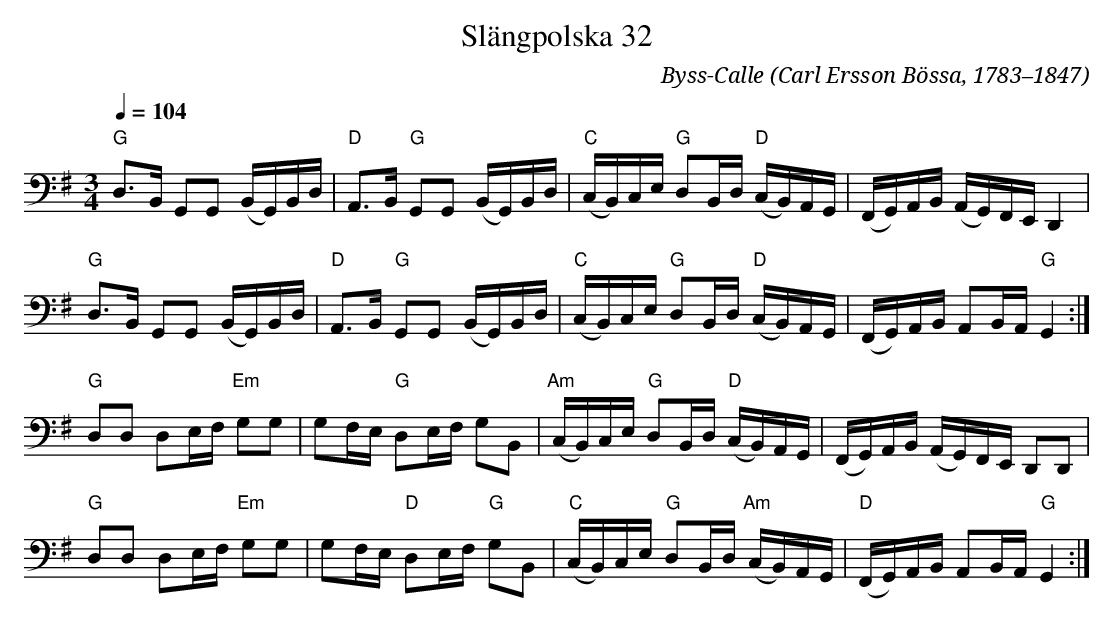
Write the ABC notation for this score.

X:1
T: Sl\"angpolska 32
C: Byss-Calle (Carl Ersson B\"ossa, 1783–1847)
Q: 1/4=104
M: 3/4
L: 1/8
K: G clef=bass middle=d
"G" d>B GG (B/G/)B/d/ | "D"A>B "G"GG (B/G/)B/d/ |\
 "C"(c/B/)c/e/ "G"dB/d/ "D"(c/B/)A/G/ | (F/G/)A/B/ (A/G/)F/E/ D2 |
 "G"d>B GG (B/G/)B/d/ | "D"A>B "G"GG (B/G/)B/d/ |\
 "C"(c/B/)c/e/ "G"dB/d/ "D"(c/B/)A/G/ | (F/G/)A/B/ AB/A/ "G"G2 :|
"G"dd de/f/ "Em"gg | gf/e/ "G"de/f/ gB |\
 "Am"(c/B/)c/e/ "G"dB/d/ "D"(c/B/)A/G/ | (F/G/)A/B/ (A/G/)F/E/ DD |
 "G"dd de/f/ "Em"gg | gf/e/ "D"de/f/ "G"gB |\
 "C"(c/B/)c/e/ "G"dB/d/ "Am"(c/B/)A/G/ | "D"(F/G/)A/B/ AB/A/ "G"G2 :|
